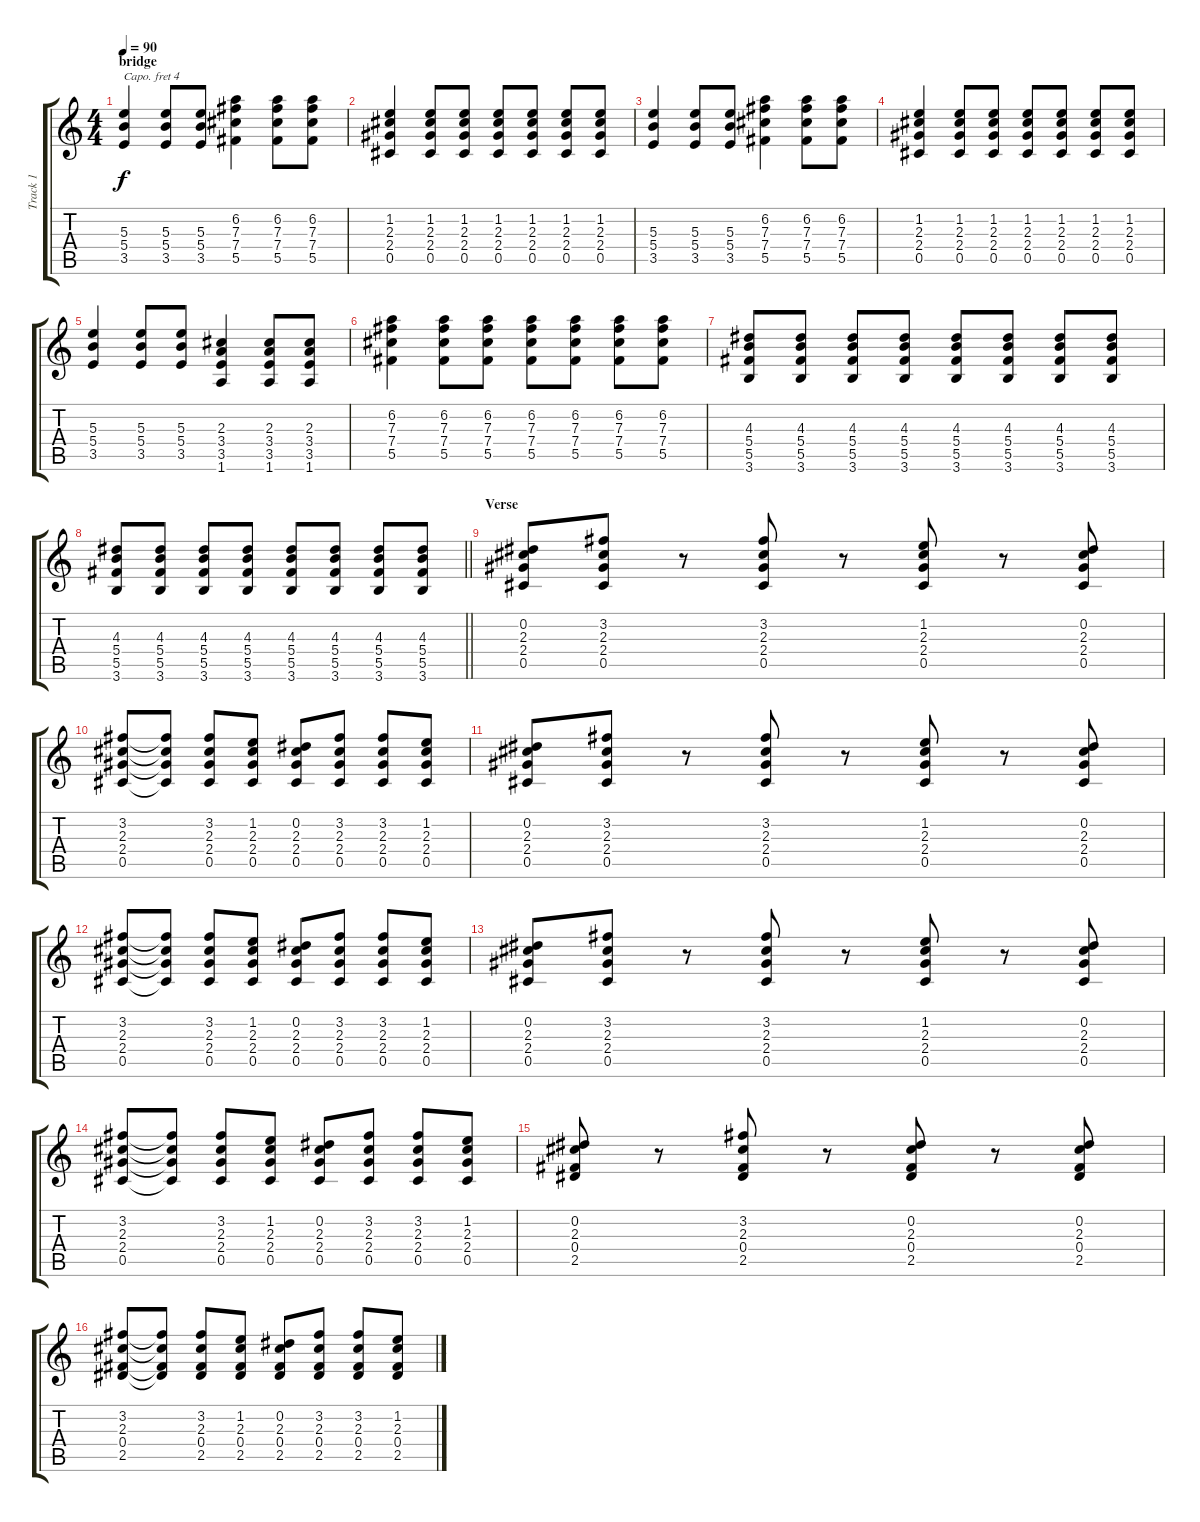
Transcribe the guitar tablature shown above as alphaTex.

\track ("Track 1" "Track 1") {instrument electricguitarclean}
\staff {score tabs}
\capo 4
\tuning (E4 B3 G3 D3 A2 E2) {hide}
\ts (4 4)
\section ("" "bridge")
\tempo 90
\clef g2
\ks c
(5.3 5.4 3.5).4{dy f} (5.3 5.4 3.5).8 (5.3 5.4 3.5).8 (6.2 7.3 7.4 5.5).4 (6.2 7.3 7.4 5.5).8 (6.2 7.3 7.4 5.5).8 |
(1.2 2.3 2.4 0.5).4 (1.2 2.3 2.4 0.5).8 (1.2 2.3 2.4 0.5).8 (1.2 2.3 2.4 0.5).8 (1.2 2.3 2.4 0.5).8 (1.2 2.3 2.4 0.5).8 (1.2 2.3 2.4 0.5).8 |
(5.3 5.4 3.5).4 (5.3 5.4 3.5).8 (5.3 5.4 3.5).8 (6.2 7.3 7.4 5.5).4 (6.2 7.3 7.4 5.5).8 (6.2 7.3 7.4 5.5).8 |
(1.2 2.3 2.4 0.5).4 (1.2 2.3 2.4 0.5).8 (1.2 2.3 2.4 0.5).8 (1.2 2.3 2.4 0.5).8 (1.2 2.3 2.4 0.5).8 (1.2 2.3 2.4 0.5).8 (1.2 2.3 2.4 0.5).8 |
(5.3 5.4 3.5).4 (5.3 5.4 3.5).8 (5.3 5.4 3.5).8 (2.3 3.4 3.5 1.6).4 (2.3 3.4 3.5 1.6).8 (2.3 3.4 3.5 1.6).8 |
(6.2 7.3 7.4 5.5).4 (6.2 7.3 7.4 5.5).8 (6.2 7.3 7.4 5.5).8 (6.2 7.3 7.4 5.5).8 (6.2 7.3 7.4 5.5).8 (6.2 7.3 7.4 5.5).8 (6.2 7.3 7.4 5.5).8 |
(4.3 5.4 5.5 3.6).8 (4.3 5.4 5.5 3.6).8 (4.3 5.4 5.5 3.6).8 (4.3 5.4 5.5 3.6).8 (4.3 5.4 5.5 3.6).8 (4.3 5.4 5.5 3.6).8 (4.3 5.4 5.5 3.6).8 (4.3 5.4 5.5 3.6).8 |
\barLineRight lightlight
(4.3 5.4 5.5 3.6).8 (4.3 5.4 5.5 3.6).8 (4.3 5.4 5.5 3.6).8 (4.3 5.4 5.5 3.6).8 (4.3 5.4 5.5 3.6).8 (4.3 5.4 5.5 3.6).8 (4.3 5.4 5.5 3.6).8 (4.3 5.4 5.5 3.6).8 |
\section ("" "Verse")
(0.2 2.3 2.4 0.5).8 (3.2 2.3 2.4 0.5).8 r.8 (3.2 2.3 2.4 0.5).8 r.8 (1.2 2.3 2.4 0.5).8 r.8 (0.2 2.3 2.4 0.5).8 |
(3.2 2.3 2.4 0.5).8 (3.2{t} 2.3{t} 2.4{t} 0.5{t}).8 (3.2 2.3 2.4 0.5).8 (1.2 2.3 2.4 0.5).8 (0.2 2.3 2.4 0.5).8 (3.2 2.3 2.4 0.5).8 (3.2 2.3 2.4 0.5).8 (1.2 2.3 2.4 0.5).8 |
(0.2 2.3 2.4 0.5).8 (3.2 2.3 2.4 0.5).8 r.8 (3.2 2.3 2.4 0.5).8 r.8 (1.2 2.3 2.4 0.5).8 r.8 (0.2 2.3 2.4 0.5).8 |
(3.2 2.3 2.4 0.5).8 (3.2{t} 2.3{t} 2.4{t} 0.5{t}).8 (3.2 2.3 2.4 0.5).8 (1.2 2.3 2.4 0.5).8 (0.2 2.3 2.4 0.5).8 (3.2 2.3 2.4 0.5).8 (3.2 2.3 2.4 0.5).8 (1.2 2.3 2.4 0.5).8 |
(0.2 2.3 2.4 0.5).8 (3.2 2.3 2.4 0.5).8 r.8 (3.2 2.3 2.4 0.5).8 r.8 (1.2 2.3 2.4 0.5).8 r.8 (0.2 2.3 2.4 0.5).8 |
(3.2 2.3 2.4 0.5).8 (3.2{t} 2.3{t} 2.4{t} 0.5{t}).8 (3.2 2.3 2.4 0.5).8 (1.2 2.3 2.4 0.5).8 (0.2 2.3 2.4 0.5).8 (3.2 2.3 2.4 0.5).8 (3.2 2.3 2.4 0.5).8 (1.2 2.3 2.4 0.5).8 |
(0.2 2.3 0.4 2.5).8 r.8 (3.2 2.3 0.4 2.5).8 r.8 (0.2 2.3 0.4 2.5).8 r.8 (0.2 2.3 0.4 2.5).8 |
(3.2 2.3 0.4 2.5).8 (3.2{t} 2.3{t} 0.4{t} 2.5{t}).8 (3.2 2.3 0.4 2.5).8 (1.2 2.3 0.4 2.5).8 (0.2 2.3 0.4 2.5).8 (3.2 2.3 0.4 2.5).8 (3.2 2.3 0.4 2.5).8 (1.2 2.3 0.4 2.5).8
